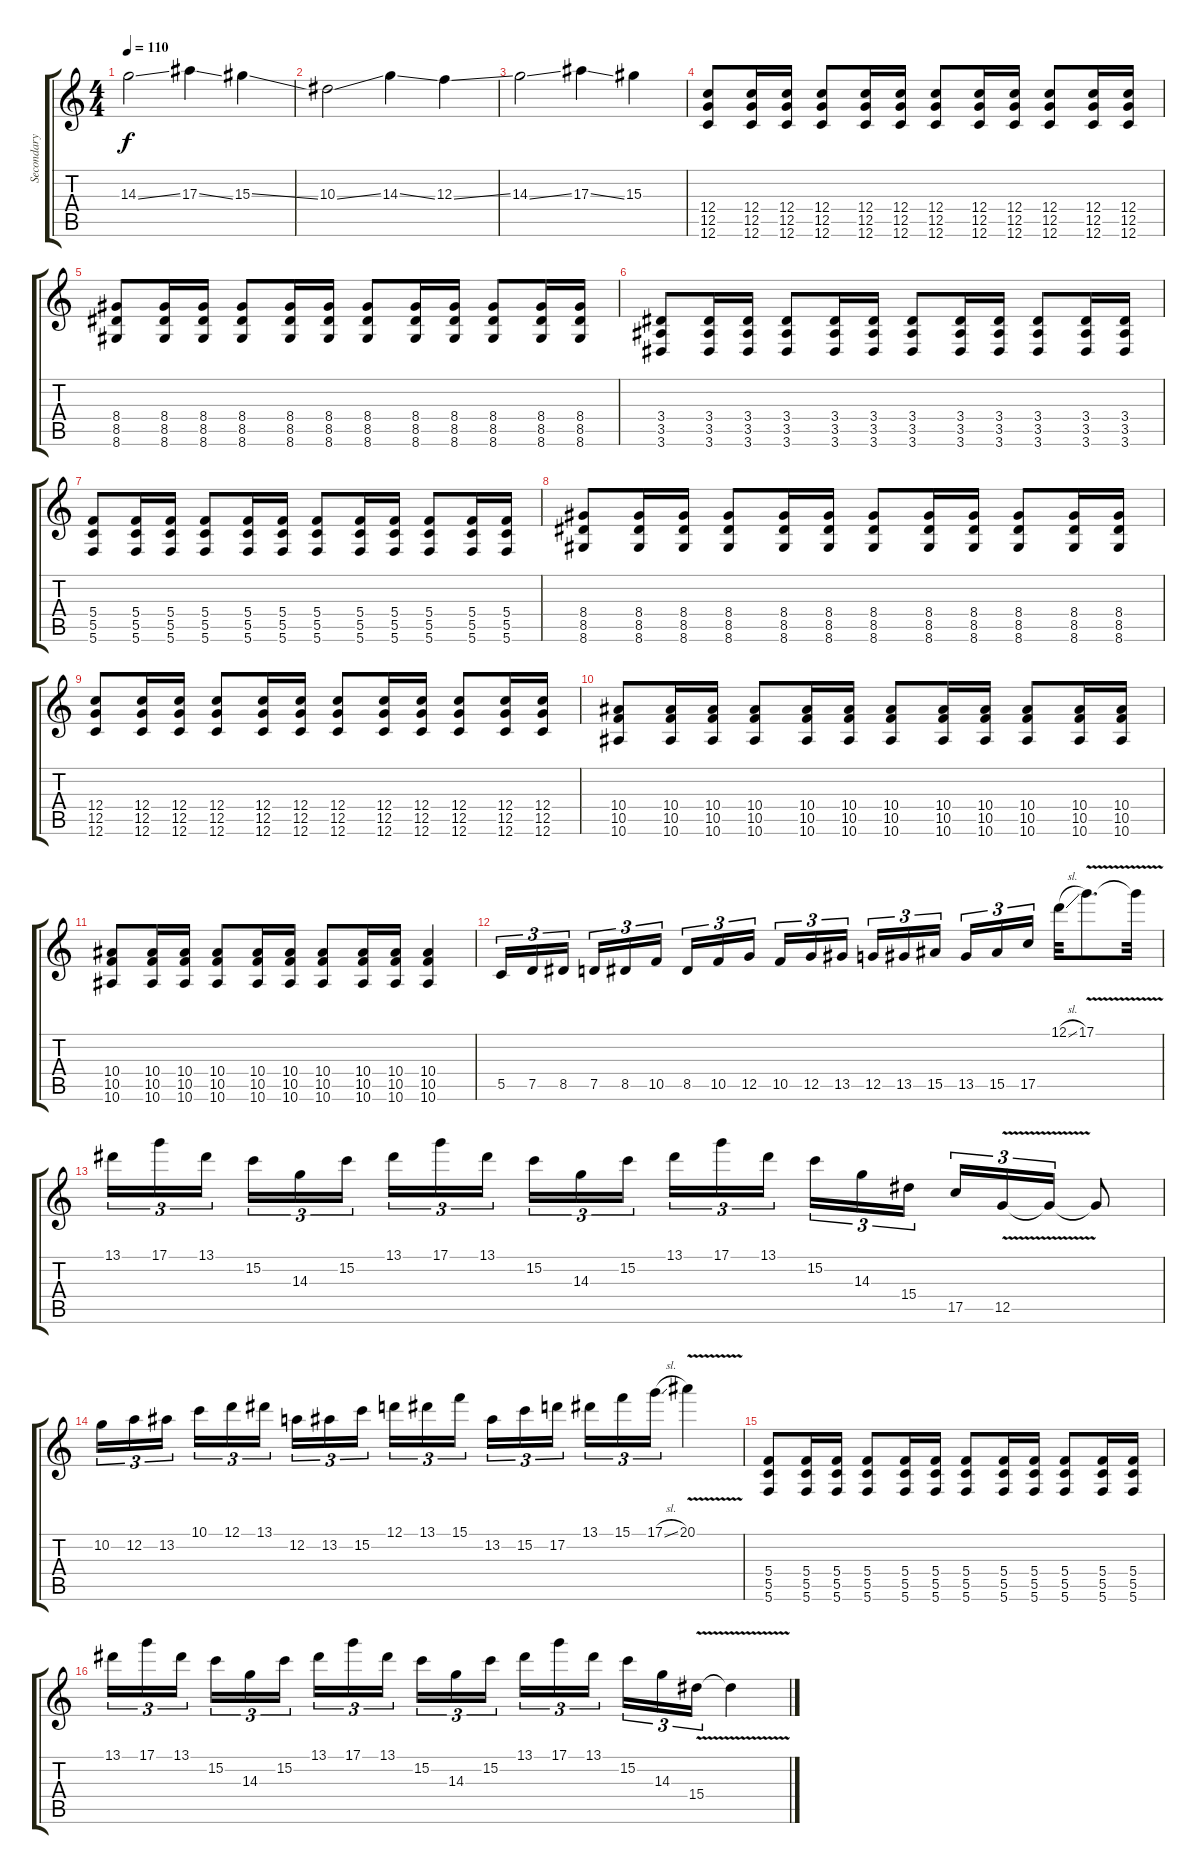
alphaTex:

\track ("Secondary gitbox" "Secondary ") {instrument overdrivenguitar}
\staff {score tabs}
\tuning (D4 A3 F3 C3 G2 C2) {hide}
\ts (4 4)
\tempo 110
\clef g2
\ks c
14.3{ss}.2{dy f} 17.3{ss}.4 15.3{ss}.4 |
10.3{ss}.2 14.3{ss}.4 12.3{ss}.4 |
14.3{ss}.2 17.3{ss}.4 15.3.4 |
(12.4 12.5 12.6).8 (12.4 12.5 12.6).16 (12.4 12.5 12.6).16 (12.4 12.5 12.6).8 (12.4 12.5 12.6).16 (12.4 12.5 12.6).16 (12.4 12.5 12.6).8 (12.4 12.5 12.6).16 (12.4 12.5 12.6).16 (12.4 12.5 12.6).8 (12.4 12.5 12.6).16 (12.4 12.5 12.6).16 |
(8.4 8.5 8.6).8 (8.4 8.5 8.6).16 (8.4 8.5 8.6).16 (8.4 8.5 8.6).8 (8.4 8.5 8.6).16 (8.4 8.5 8.6).16 (8.4 8.5 8.6).8 (8.4 8.5 8.6).16 (8.4 8.5 8.6).16 (8.4 8.5 8.6).8 (8.4 8.5 8.6).16 (8.4 8.5 8.6).16 |
(3.4 3.5 3.6).8 (3.4 3.5 3.6).16 (3.4 3.5 3.6).16 (3.4 3.5 3.6).8 (3.4 3.5 3.6).16 (3.4 3.5 3.6).16 (3.4 3.5 3.6).8 (3.4 3.5 3.6).16 (3.4 3.5 3.6).16 (3.4 3.5 3.6).8 (3.4 3.5 3.6).16 (3.4 3.5 3.6).16 |
(5.4 5.5 5.6).8 (5.4 5.5 5.6).16 (5.4 5.5 5.6).16 (5.4 5.5 5.6).8 (5.4 5.5 5.6).16 (5.4 5.5 5.6).16 (5.4 5.5 5.6).8 (5.4 5.5 5.6).16 (5.4 5.5 5.6).16 (5.4 5.5 5.6).8 (5.4 5.5 5.6).16 (5.4 5.5 5.6).16 |
(8.4 8.5 8.6).8 (8.4 8.5 8.6).16 (8.4 8.5 8.6).16 (8.4 8.5 8.6).8 (8.4 8.5 8.6).16 (8.4 8.5 8.6).16 (8.4 8.5 8.6).8 (8.4 8.5 8.6).16 (8.4 8.5 8.6).16 (8.4 8.5 8.6).8 (8.4 8.5 8.6).16 (8.4 8.5 8.6).16 |
(12.4 12.5 12.6).8 (12.4 12.5 12.6).16 (12.4 12.5 12.6).16 (12.4 12.5 12.6).8 (12.4 12.5 12.6).16 (12.4 12.5 12.6).16 (12.4 12.5 12.6).8 (12.4 12.5 12.6).16 (12.4 12.5 12.6).16 (12.4 12.5 12.6).8 (12.4 12.5 12.6).16 (12.4 12.5 12.6).16 |
(10.4 10.5 10.6).8 (10.4 10.5 10.6).16 (10.4 10.5 10.6).16 (10.4 10.5 10.6).8 (10.4 10.5 10.6).16 (10.4 10.5 10.6).16 (10.4 10.5 10.6).8 (10.4 10.5 10.6).16 (10.4 10.5 10.6).16 (10.4 10.5 10.6).8 (10.4 10.5 10.6).16 (10.4 10.5 10.6).16 |
(10.4 10.5 10.6).8 (10.4 10.5 10.6).16 (10.4 10.5 10.6).16 (10.4 10.5 10.6).8 (10.4 10.5 10.6).16 (10.4 10.5 10.6).16 (10.4 10.5 10.6).8 (10.4 10.5 10.6).16 (10.4 10.5 10.6).16 (10.4 10.5 10.6).4 |
5.5.16{tu (3 2)} 7.5.16{tu (3 2)} 8.5.16{tu (3 2) beam splitsecondary} 7.5.16{tu (3 2)} 8.5.16{tu (3 2)} 10.5.16{tu (3 2)} 8.5.16{tu (3 2)} 10.5.16{tu (3 2)} 12.5.16{tu (3 2) beam splitsecondary} 10.5.16{tu (3 2)} 12.5.16{tu (3 2)} 13.5.16{tu (3 2)} 12.5.16{tu (3 2)} 13.5.16{tu (3 2)} 15.5.16{tu (3 2) beam splitsecondary} 13.5.16{tu (3 2)} 15.5.16{tu (3 2)} 17.5.16{tu (3 2)} 12.1{sl}.32 17.1{v}.8{d} 17.1{t}.32 |
13.1.16{tu (3 2)} 17.1.16{tu (3 2)} 13.1.16{tu (3 2) beam splitsecondary} 15.2.16{tu (3 2)} 14.3.16{tu (3 2)} 15.2.16{tu (3 2)} 13.1.16{tu (3 2)} 17.1.16{tu (3 2)} 13.1.16{tu (3 2) beam splitsecondary} 15.2.16{tu (3 2)} 14.3.16{tu (3 2)} 15.2.16{tu (3 2)} 13.1.16{tu (3 2)} 17.1.16{tu (3 2)} 13.1.16{tu (3 2) beam splitsecondary} 15.2.16{tu (3 2)} 14.3.16{tu (3 2)} 15.4.16{tu (3 2)} 17.5.16{tu (3 2)} 12.5{v}.16{tu (3 2)} 12.5{t}.16{tu (3 2)} 12.5{t}.8 |
10.2.16{tu (3 2)} 12.2.16{tu (3 2)} 13.2.16{tu (3 2) beam splitsecondary} 10.1.16{tu (3 2)} 12.1.16{tu (3 2)} 13.1.16{tu (3 2)} 12.2.16{tu (3 2)} 13.2.16{tu (3 2)} 15.2.16{tu (3 2) beam splitsecondary} 12.1.16{tu (3 2)} 13.1.16{tu (3 2)} 15.1.16{tu (3 2)} 13.2.16{tu (3 2)} 15.2.16{tu (3 2)} 17.2.16{tu (3 2) beam splitsecondary} 13.1.16{tu (3 2)} 15.1.16{tu (3 2)} 17.1{sl}.16{tu (3 2)} 20.1{v}.4 |
(5.4 5.5 5.6).8 (5.4 5.5 5.6).16 (5.4 5.5 5.6).16 (5.4 5.5 5.6).8 (5.4 5.5 5.6).16 (5.4 5.5 5.6).16 (5.4 5.5 5.6).8 (5.4 5.5 5.6).16 (5.4 5.5 5.6).16 (5.4 5.5 5.6).8 (5.4 5.5 5.6).16 (5.4 5.5 5.6).16 |
13.1.16{tu (3 2)} 17.1.16{tu (3 2)} 13.1.16{tu (3 2) beam splitsecondary} 15.2.16{tu (3 2)} 14.3.16{tu (3 2)} 15.2.16{tu (3 2)} 13.1.16{tu (3 2)} 17.1.16{tu (3 2)} 13.1.16{tu (3 2) beam splitsecondary} 15.2.16{tu (3 2)} 14.3.16{tu (3 2)} 15.2.16{tu (3 2)} 13.1.16{tu (3 2)} 17.1.16{tu (3 2)} 13.1.16{tu (3 2) beam splitsecondary} 15.2.16{tu (3 2)} 14.3.16{tu (3 2)} 15.4{v}.16{tu (3 2)} 15.4{t}.4
